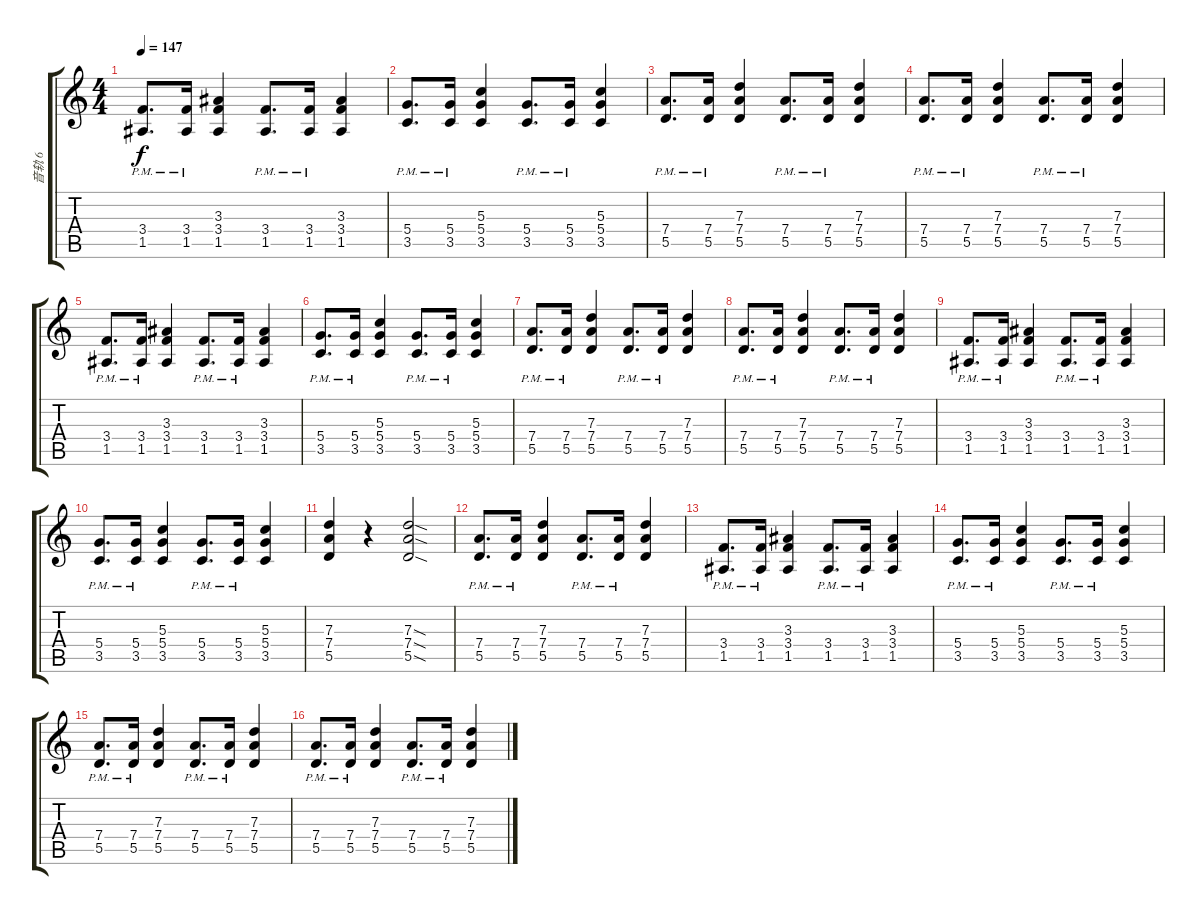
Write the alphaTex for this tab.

\track ("音轨 6" "音轨 6") {instrument distortionguitar}
\staff {score tabs}
\tuning (E4 B3 G3 D3 A2 E2) {hide}
\ts (4 4)
\tempo 147
\clef g2
\ks c
(3.4{pm} 1.5{pm}).8{d dy f} (3.4{pm} 1.5{pm}).16 (3.3 3.4 1.5).4 (3.4{pm} 1.5{pm}).8{d} (3.4{pm} 1.5{pm}).16 (3.3 3.4 1.5).4 |
(5.4{pm} 3.5{pm}).8{d} (5.4{pm} 3.5{pm}).16 (5.3 5.4 3.5).4 (5.4{pm} 3.5{pm}).8{d} (5.4{pm} 3.5{pm}).16 (5.3 5.4 3.5).4 |
(7.4{pm} 5.5{pm}).8{d} (7.4{pm} 5.5{pm}).16 (7.3 7.4 5.5).4 (7.4{pm} 5.5{pm}).8{d} (7.4{pm} 5.5{pm}).16 (7.3 7.4 5.5).4 |
(7.4{pm} 5.5{pm}).8{d} (7.4{pm} 5.5{pm}).16 (7.3 7.4 5.5).4 (7.4{pm} 5.5{pm}).8{d} (7.4{pm} 5.5{pm}).16 (7.3 7.4 5.5).4 |
(3.4{pm} 1.5{pm}).8{d} (3.4{pm} 1.5{pm}).16 (3.3 3.4 1.5).4 (3.4{pm} 1.5{pm}).8{d} (3.4{pm} 1.5{pm}).16 (3.3 3.4 1.5).4 |
(5.4{pm} 3.5{pm}).8{d} (5.4{pm} 3.5{pm}).16 (5.3 5.4 3.5).4 (5.4{pm} 3.5{pm}).8{d} (5.4{pm} 3.5{pm}).16 (5.3 5.4 3.5).4 |
(7.4{pm} 5.5{pm}).8{d} (7.4{pm} 5.5{pm}).16 (7.3 7.4 5.5).4 (7.4{pm} 5.5{pm}).8{d} (7.4{pm} 5.5{pm}).16 (7.3 7.4 5.5).4 |
(7.4{pm} 5.5{pm}).8{d volume 9} (7.4{pm} 5.5{pm}).16 (7.3 7.4 5.5).4 (7.4{pm} 5.5{pm}).8{d} (7.4{pm} 5.5{pm}).16 (7.3 7.4 5.5).4 |
(3.4{pm} 1.5{pm}).8{d} (3.4{pm} 1.5{pm}).16 (3.3 3.4 1.5).4 (3.4{pm} 1.5{pm}).8{d} (3.4{pm} 1.5{pm}).16 (3.3 3.4 1.5).4 |
(5.4{pm} 3.5{pm}).8{d} (5.4{pm} 3.5{pm}).16 (5.3 5.4 3.5).4 (5.4{pm} 3.5{pm}).8{d} (5.4{pm} 3.5{pm}).16 (5.3 5.4 3.5).4 |
(7.3 7.4 5.5).4 r.4 (7.3{sod} 7.4{sod} 5.5{sod}).2 |
(7.4{pm} 5.5{pm}).8{d volume 9} (7.4{pm} 5.5{pm}).16 (7.3 7.4 5.5).4 (7.4{pm} 5.5{pm}).8{d} (7.4{pm} 5.5{pm}).16 (7.3 7.4 5.5).4 |
(3.4{pm} 1.5{pm}).8{d} (3.4{pm} 1.5{pm}).16 (3.3 3.4 1.5).4 (3.4{pm} 1.5{pm}).8{d} (3.4{pm} 1.5{pm}).16 (3.3 3.4 1.5).4 |
(5.4{pm} 3.5{pm}).8{d} (5.4{pm} 3.5{pm}).16 (5.3 5.4 3.5).4 (5.4{pm} 3.5{pm}).8{d} (5.4{pm} 3.5{pm}).16 (5.3 5.4 3.5).4 |
(7.4{pm} 5.5{pm}).8{d} (7.4{pm} 5.5{pm}).16 (7.3 7.4 5.5).4 (7.4{pm} 5.5{pm}).8{d} (7.4{pm} 5.5{pm}).16 (7.3 7.4 5.5).4 |
(7.4{pm} 5.5{pm}).8{d} (7.4{pm} 5.5{pm}).16 (7.3 7.4 5.5).4 (7.4{pm} 5.5{pm}).8{d} (7.4{pm} 5.5{pm}).16 (7.3 7.4 5.5).4
